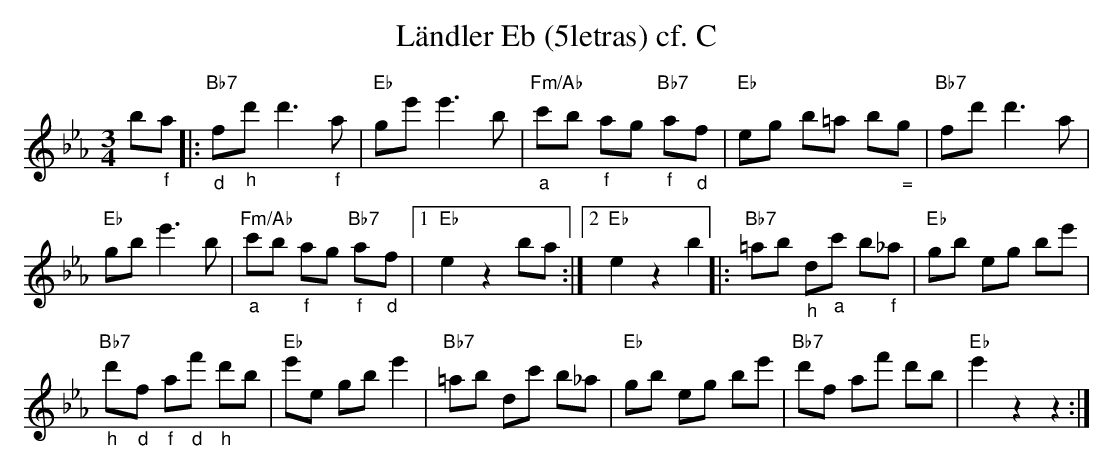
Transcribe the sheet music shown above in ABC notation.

X:1
T:L\"andler Eb (5letras) cf. C
M:3/4
L:1/8
K:Ebmaj%%MIDI gchordon
b"_f"a |: "Bb7""_d"f"_h"d' d'3"_f"a | "Eb"ge'e'3b | "Fm/Ab""_a"c'b "_f"ag "Bb7""_f"a"_d"f | "Eb"eg b=a b"_ ="g | "Bb7"fd' d'3a |
"Eb"gbe'3b | "Fm/Ab""_a"c'b "_f"ag "Bb7""_f"a"_d"f |1 "Eb"e2z2ba :|2 "Eb"e2z2b2 |: "Bb7"=ab "_h"d"_a"c' b"_f"_a | "Eb"gb eg be' |
"Bb7""_h"d'"_d"f "_f"a"_d"f' "_h"d'b | "Eb"e'e gbe'2 | "Bb7"=ab dc' b_a | "Eb"gb eg be' | "Bb7"d'f af' d'b | "Eb"e'2z2z2 :|
